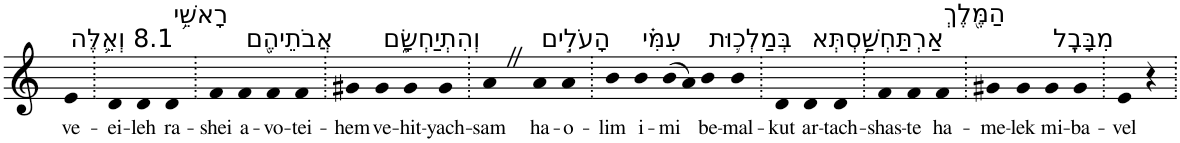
**kern	**text
*part1	*part1
*staff1	*staff1
*I"Piano	*
*I'Pno	*
*clefG2	*
*k[]	*
=1	=1
!LO:TX:a:t=8.1 וְאֵ֛לֶּה	!
!	!LO:LY:b
4e	ve-
=2.	=2.
!	!LO:LY:b
4d	-ei-
!	!LO:LY:b
4d	-leh
!LO:TX:a:t=רָאשֵׁ֥י	!
!	!LO:LY:b
4d	ra-
=3.	=3.
!	!LO:LY:b
4f	-shei
!LO:TX:a:t=אֲבֹתֵיהֶ֖ם	!
!	!LO:LY:b
4f	a-
!	!LO:LY:b
4f	-vo-
!	!LO:LY:b
4f	-tei-
=4.	=4.
!	!LO:LY:b
4g#X	-hem
!LO:TX:a:t=וְהִתְיַחְשָׂ֑ם	!
!	!LO:LY:b
4g#	ve-
!	!LO:LY:b
4g#	-hit-
!	!LO:LY:b
4g#	-yach-
=5.	=5.
!	!LO:LY:b
4aZ	-sam
!LO:TX:a:t=הָעֹלִ֣ים	!
!	!LO:LY:b
4a	ha-
!	!LO:LY:b
4a	-o-
=6.	=6.
!	!LO:LY:b
4b	-lim
!LO:TX:a:t=עִמִּ֗י	!
!	!LO:LY:b
4b	i-
!	!LO:LY:b
(>8b	-mi
8a)	.
!LO:TX:a:t=בְּמַלְכ֛וּת	!
!	!LO:LY:b
4b	be-
!	!LO:LY:b
4b	-mal-
=7.	=7.
!	!LO:LY:b
4d	-kut
!LO:TX:a:t=אַרְתַּחְשַׁ֥סְתְּא	!
!	!LO:LY:b
4d	ar-
!	!LO:LY:b
4d	-tach-
=8.	=8.
!	!LO:LY:b
4f	-shas-
!	!LO:LY:b
4f	-te
!LO:TX:a:t=הַמֶּ֖לֶךְ	!
!	!LO:LY:b
4f	ha-
=9.	=9.
!	!LO:LY:b
4g#X	-me-
!	!LO:LY:b
4g#	-lek
!LO:TX:a:t=מִבָּבֶֽל	!
!	!LO:LY:b
4g#	mi-
!	!LO:LY:b
4g#	-ba-
=10.	=10.
!	!LO:LY:b
4e	-vel
4r	.
=.	=.
*-	*-
